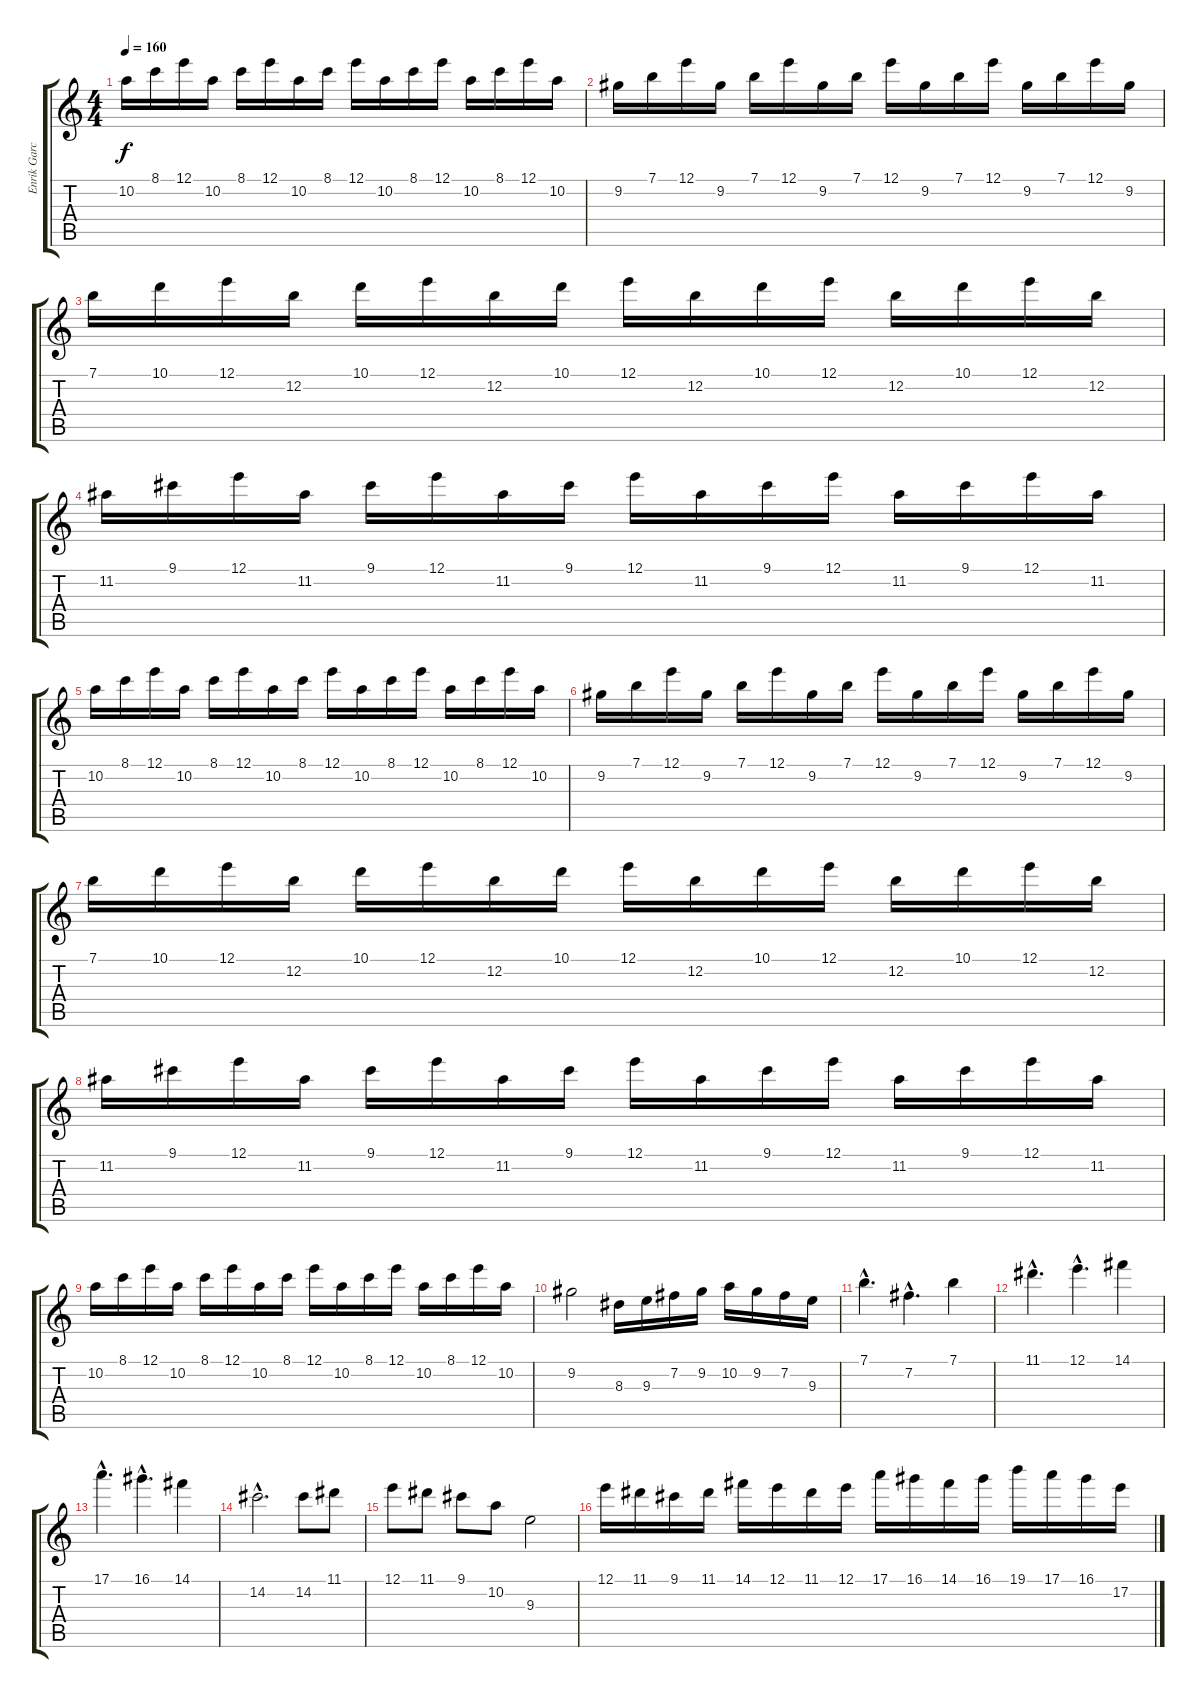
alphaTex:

\track ("Enrik Garcia" "Enrik Garc") {instrument electricguitarmuted}
\staff {score tabs}
\tuning (E4 B3 G3 D3 A2 E2) {hide}
\ts (4 4)
\tempo 160
\clef g2
\ks c
10.2.16{dy f} 8.1.16 12.1.16 10.2.16 8.1.16 12.1.16 10.2.16 8.1.16 12.1.16 10.2.16 8.1.16 12.1.16 10.2.16 8.1.16 12.1.16 10.2.16 |
9.2.16 7.1.16 12.1.16 9.2.16 7.1.16 12.1.16 9.2.16 7.1.16 12.1.16 9.2.16 7.1.16 12.1.16 9.2.16 7.1.16 12.1.16 9.2.16 |
7.1.16 10.1.16 12.1.16 12.2.16 10.1.16 12.1.16 12.2.16 10.1.16 12.1.16 12.2.16 10.1.16 12.1.16 12.2.16 10.1.16 12.1.16 12.2.16 |
11.2.16 9.1.16 12.1.16 11.2.16 9.1.16 12.1.16 11.2.16 9.1.16 12.1.16 11.2.16 9.1.16 12.1.16 11.2.16 9.1.16 12.1.16 11.2.16 |
10.2.16 8.1.16 12.1.16 10.2.16 8.1.16 12.1.16 10.2.16 8.1.16 12.1.16 10.2.16 8.1.16 12.1.16 10.2.16 8.1.16 12.1.16 10.2.16 |
9.2.16 7.1.16 12.1.16 9.2.16 7.1.16 12.1.16 9.2.16 7.1.16 12.1.16 9.2.16 7.1.16 12.1.16 9.2.16 7.1.16 12.1.16 9.2.16 |
7.1.16 10.1.16 12.1.16 12.2.16 10.1.16 12.1.16 12.2.16 10.1.16 12.1.16 12.2.16 10.1.16 12.1.16 12.2.16 10.1.16 12.1.16 12.2.16 |
11.2.16 9.1.16 12.1.16 11.2.16 9.1.16 12.1.16 11.2.16 9.1.16 12.1.16 11.2.16 9.1.16 12.1.16 11.2.16 9.1.16 12.1.16 11.2.16 |
10.2.16 8.1.16 12.1.16 10.2.16 8.1.16 12.1.16 10.2.16 8.1.16 12.1.16 10.2.16 8.1.16 12.1.16 10.2.16 8.1.16 12.1.16 10.2.16 |
9.2.2 8.3.16 9.3.16 7.2.16 9.2.16 10.2.16 9.2.16 7.2.16 9.3.16 |
7.1{hac}.4{d} 7.2{hac}.4{d} 7.1.4 |
11.1{hac}.4{d} 12.1{hac}.4{d} 14.1.4 |
17.1{hac}.4{d} 16.1{hac}.4{d} 14.1.4 |
14.2{hac}.2{d} 14.2.8 11.1.8 |
12.1.8 11.1.8 9.1.8 10.2.8 9.3.2 |
12.1.16 11.1.16 9.1.16 11.1.16 14.1.16 12.1.16 11.1.16 12.1.16 17.1.16 16.1.16 14.1.16 16.1.16 19.1.16 17.1.16 16.1.16 17.2.16
